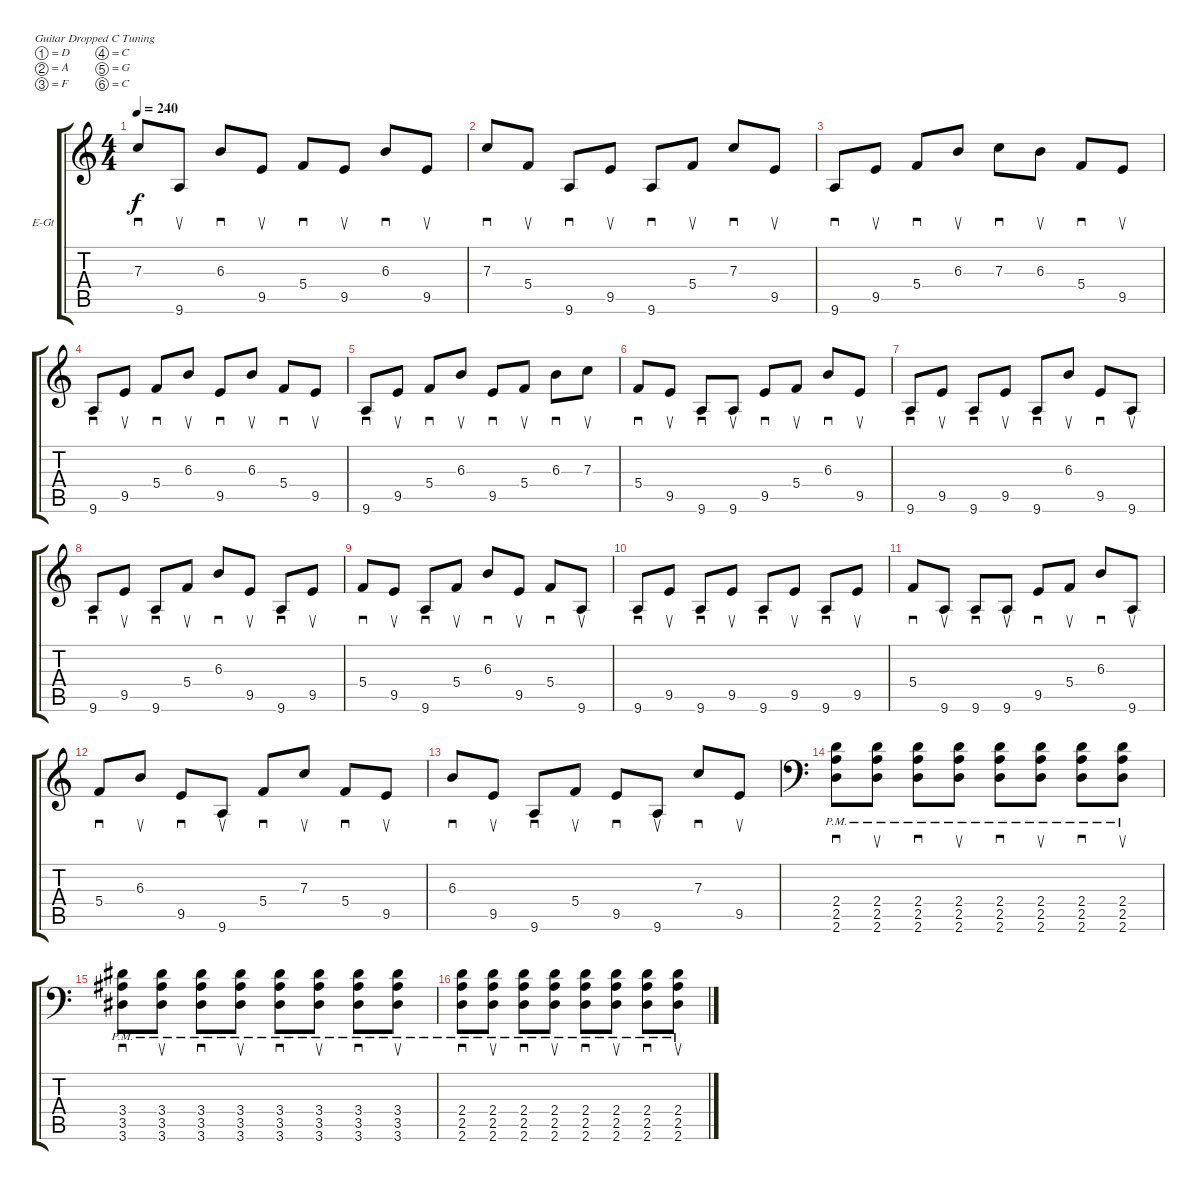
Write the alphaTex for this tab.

\bracketExtendMode groupsimilarinstruments
\firstSystemTrackNameOrientation horizontal
\otherSystemsTrackNameOrientation horizontal
\track ("Electric Guitar 1" "E-Gt") {instrument distortionguitar}
\staff {score tabs}
\tuning (D4 A3 F3 C3 G2 C2)
\ts (4 4)
\tempo 240
\clef g2
\ks c
7.3.8{sd dy f} 9.6.8{su} 6.3.8{sd} 9.5.8{su} 5.4.8{sd} 9.5.8{su} 6.3.8{sd} 9.5.8{su} |
7.3.8{sd} 5.4.8{su} 9.6.8{sd} 9.5.8{su} 9.6.8{sd} 5.4.8{su} 7.3.8{sd} 9.5.8{su} |
9.6.8{sd} 9.5.8{su} 5.4.8{sd} 6.3.8{su} 7.3.8{sd} 6.3.8{su} 5.4.8{sd} 9.5.8{su} |
9.6.8{sd} 9.5.8{su} 5.4.8{sd} 6.3.8{su} 9.5.8{sd} 6.3.8{su} 5.4.8{sd} 9.5.8{su} |
9.6.8{sd} 9.5.8{su} 5.4.8{sd} 6.3.8{su} 9.5.8{sd} 5.4.8{su} 6.3.8{sd} 7.3.8{su} |
5.4.8{sd} 9.5.8{su} 9.6.8{sd} 9.6.8{su} 9.5.8{sd} 5.4.8{su} 6.3.8{sd} 9.5.8{su} |
9.6.8{sd} 9.5.8{su} 9.6.8{sd} 9.5.8{su} 9.6.8{sd} 6.3.8{su} 9.5.8{sd} 9.6.8{su} |
9.6.8{sd} 9.5.8{su} 9.6.8{sd} 5.4.8{su} 6.3.8{sd} 9.5.8{su} 9.6.8{sd} 9.5.8{su} |
5.4.8{sd} 9.5.8{su} 9.6.8{sd} 5.4.8{su} 6.3.8{sd} 9.5.8{su} 5.4.8{sd} 9.6.8{su} |
9.6.8{sd} 9.5.8{su} 9.6.8{sd} 9.5.8{su} 9.6.8{sd} 9.5.8{su} 9.6.8{sd} 9.5.8{su} |
5.4.8{sd} 9.6.8{su} 9.6.8{sd} 9.6.8{su} 9.5.8{sd} 5.4.8{su} 6.3.8{sd} 9.6.8{su} |
5.4.8{sd} 6.3.8{su} 9.5.8{sd} 9.6.8{su} 5.4.8{sd} 7.3.8{su} 5.4.8{sd} 9.5.8{su} |
6.3.8{sd} 9.5.8{su} 9.6.8{sd} 5.4.8{su} 9.5.8{sd} 9.6.8{su} 7.3.8{sd} 9.5.8{su} |
\clef f4
(2.4{pm} 2.5{pm} 2.6{pm}).8{sd} (2.4{pm} 2.5{pm} 2.6{pm}).8{su} (2.4{pm} 2.5{pm} 2.6{pm}).8{sd} (2.4{pm} 2.5{pm} 2.6{pm}).8{su} (2.4{pm} 2.5{pm} 2.6{pm}).8{sd} (2.4{pm} 2.5{pm} 2.6{pm}).8{su} (2.4{pm} 2.5{pm} 2.6{pm}).8{sd} (2.4{pm} 2.5{pm} 2.6{pm}).8{su} |
(3.4{pm} 3.5{pm} 3.6{pm}).8{sd} (3.4{pm} 3.5{pm} 3.6{pm}).8{su} (3.4{pm} 3.5{pm} 3.6{pm}).8{sd} (3.4{pm} 3.5{pm} 3.6{pm}).8{su} (3.4{pm} 3.5{pm} 3.6{pm}).8{sd} (3.4{pm} 3.5{pm} 3.6{pm}).8{su} (3.4{pm} 3.5{pm} 3.6{pm}).8{sd} (3.4{pm} 3.5{pm} 3.6{pm}).8{su} |
(2.4{pm} 2.5{pm} 2.6{pm}).8{sd} (2.4{pm} 2.5{pm} 2.6{pm}).8{su} (2.4{pm} 2.5{pm} 2.6{pm}).8{sd} (2.4{pm} 2.5{pm} 2.6{pm}).8{su} (2.4{pm} 2.5{pm} 2.6{pm}).8{sd} (2.4{pm} 2.5{pm} 2.6{pm}).8{su} (2.4{pm} 2.5{pm} 2.6{pm}).8{sd} (2.4{pm} 2.5{pm} 2.6{pm}).8{su}
